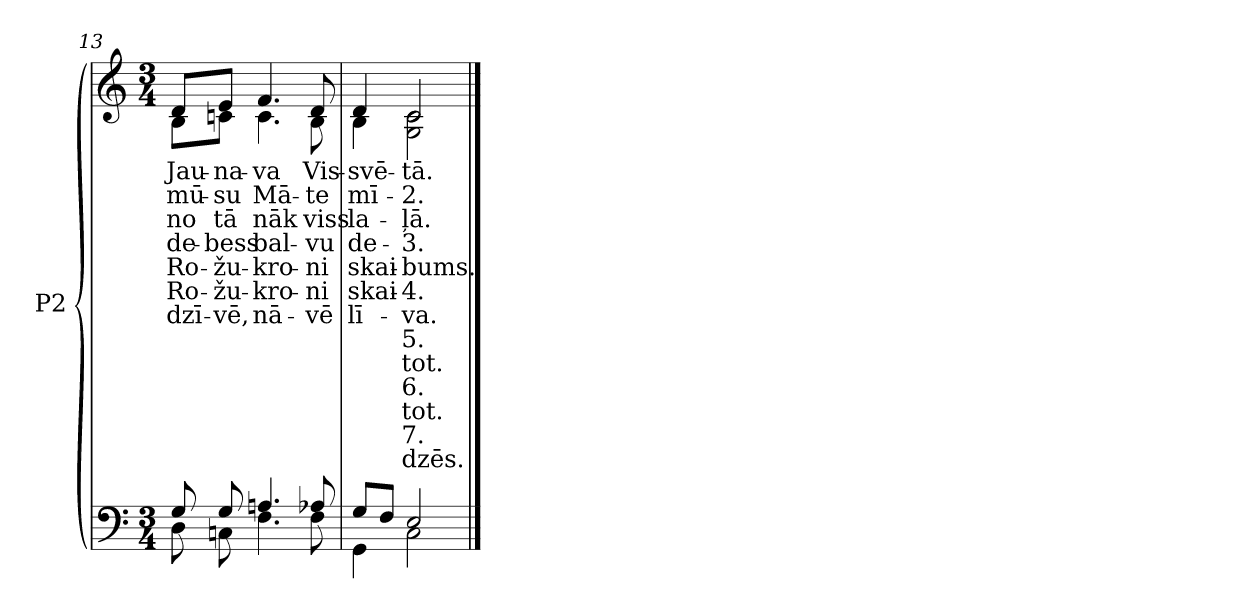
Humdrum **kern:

**kern	**kern	**text	**text	**text	**text	**text	**text	**text	**text	**text	**text	**text	**text	**text
*part2	*part1	*part1	*part1	*part1	*part1	*part1	*part1	*part1	*part1	*part1	*part1	*part1	*part1	*part1
*staff2	*staff1	*staff1	*staff1	*staff1	*staff1	*staff1	*staff1	*staff1	*staff1	*staff1	*staff1	*staff1	*staff1	*staff1
*I"P2	*	*	*	*	*	*	*	*	*	*	*	*	*	*
*clefF4	*clefG2	*	*	*	*	*	*	*	*	*	*	*	*	*
*k[]	*k[]	*	*	*	*	*	*	*	*	*	*	*	*	*
*C:	*C:	*	*	*	*	*	*	*	*	*	*	*	*	*
*M3/4	*M3/4	*	*	*	*	*	*	*	*	*	*	*	*	*
=13	=13	=13	=13	=13	=13	=13	=13	=13	=13	=13	=13	=13	=13	=13
*^	*	*	*	*	*	*	*	*	*	*	*	*	*	*
!	!	!	!LO:LY:b:color=#000000	!LO:LY:b:color=#000000	!LO:LY:b:color=#000000	!LO:LY:b:color=#000000	!LO:LY:b:color=#000000	!LO:LY:b:color=#000000	!LO:LY:b:color=#000000	!	!	!	!	!	!
*	*	*^	*	*	*	*	*	*	*	*	*	*	*	*	*
8Gi/	8Di\	8di/L	8Bi\L	Jau-	mū-	no	de-	Ro-	Ro-	-dzī-	.	.	.	.	.	.
!	!	!	!	!LO:LY:b:color=#000000	!LO:LY:b:color=#000000	!LO:LY:b:color=#000000	!LO:LY:b:color=#000000	!LO:LY:b:color=#000000	!LO:LY:b:color=#000000	!LO:LY:b:color=#000000	!	!	!	!	!	!
8Gi/	8Cni\	8ei/J	8cni\J	-na-	-su	tā	-bess	-žu-	žu-	-vē,	.	.	.	.	.	.
!	!	!	!	!LO:LY:b:color=#000000	!LO:LY:b:color=#000000	!LO:LY:b:color=#000000	!LO:LY:b:color=#000000	!LO:LY:b:color=#000000	!LO:LY:b:color=#000000	!LO:LY:b:color=#000000	!	!	!	!	!	!
4.Ani/	4.Fi\	4.fi/	4.ci\	-va	Mā-	nāk	bal-	-kro-	-kro-	-nā-	.	.	.	.	.	.
!	!	!	!	!LO:LY:b:color=#000000	!LO:LY:b:color=#000000	!LO:LY:b:color=#000000	!LO:LY:b:color=#000000	!LO:LY:b:color=#000000	!LO:LY:b:color=#000000	!LO:LY:b:color=#000000	!	!	!	!	!	!
8A-Xi/	8Fi\	8di/	8Bi\	Vis-	-te	viss	-vu	-ni	-ni	vē	.	.	.	.	.	.
=14	=14	=14	=14	=14	=14	=14	=14	=14	=14	=14	=14	=14	=14	=14	=14	=14
!	!	!	!	!LO:LY:b:color=#000000	!LO:LY:b:color=#000000	!LO:LY:b:color=#000000	!LO:LY:b:color=#000000	!LO:LY:b:color=#000000	!LO:LY:b:color=#000000	!LO:LY:b:color=#000000	!	!	!	!	!	!
8Gi/L	4GGi\	4di/	4Bi\	-svē-	mī-	la-	de-	skai-	-skai-	lī-	.	.	.	.	.	.
8Fi/J	.	.	.	.	.	.	.	.	.	.	.	.	.	.	.	.
!	!	!	!	!LO:LY:b:color=#000000	!LO:LY:b:color=#000000	!LO:LY:b:color=#000000	!LO:LY:b:color=#000000	!LO:LY:b:color=#000000	!LO:LY:b:color=#000000	!LO:LY:b:color=#000000	!LO:LY:b:color=#000000	!LO:LY:b:color=#000000	!LO:LY:b:color=#000000	!LO:LY:b:color=#000000	!LO:LY:b:color=#000000	!LO:LY:b:color=#000000
2Ei/	2Ci\	2ci/	2Gi\ 2ci	-tā.	2.	-ļā.	3.	-bums.	4.	-va.	5.	-tot.	6.	-tot.	7.	dzēs.
*v	*v	*	*	*	*	*	*	*	*	*	*	*	*	*	*	*
*	*v	*v	*	*	*	*	*	*	*	*	*	*	*	*	*
==	==	==	==	==	==	==	==	==	==	==	==	==	==	==
*-	*-	*-	*-	*-	*-	*-	*-	*-	*-	*-	*-	*-	*-	*-
